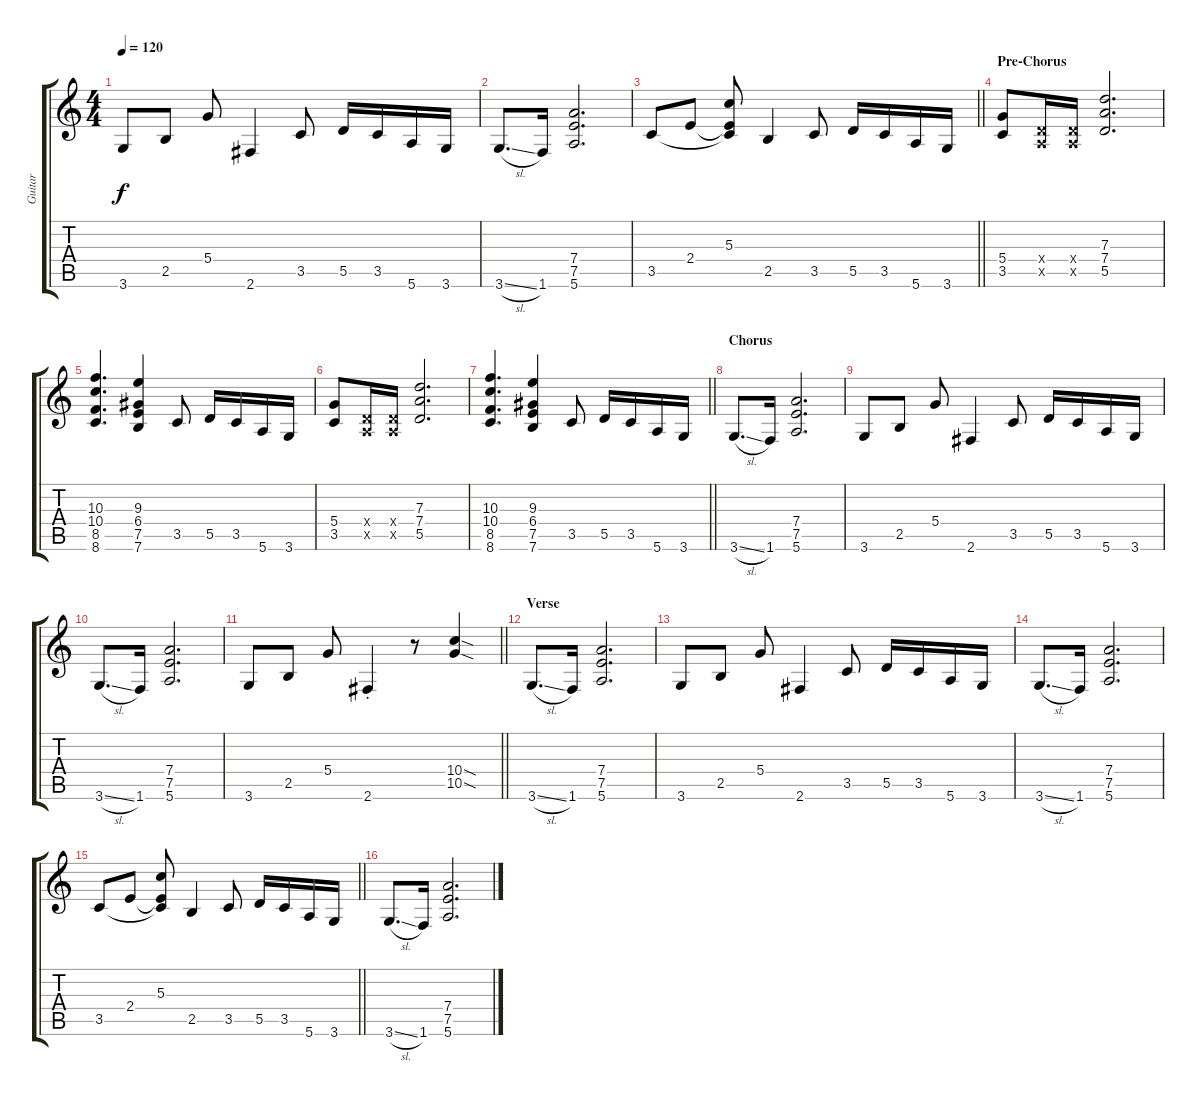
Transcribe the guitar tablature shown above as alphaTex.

\track ("Guitar" "Guitar") {instrument overdrivenguitar}
\staff {score tabs}
\tuning (E4 B3 G3 D3 A2 E2) {hide}
\ts (4 4)
\tempo 120
\clef g2
\ks c
3.6.8{dy f} 2.5.8 5.4.8 2.6.4 3.5.8 5.5.16 3.5.16 5.6.16 3.6.16 |
3.6{sl}.8{d} 1.6.16 (7.4 7.5 5.6).2{d} |
\barLineRight lightlight
3.5.8 2.4.8 (5.3 2.4{t} 3.5{t}).8 2.5.4 3.5.8 5.5.16 3.5.16 5.6.16 3.6.16 |
\section ("" "Pre-Chorus")
(5.4 3.5).8 (0.4{x} 0.5{x}).16 (0.4{x} 0.5{x}).16 (7.3 7.4 5.5).2{d} |
(10.3 10.4 8.5 8.6).4{d} (9.3 6.4 7.5 7.6).4 3.5.8 5.5.16 3.5.16 5.6.16 3.6.16 |
(5.4 3.5).8 (0.4{x} 0.5{x}).16 (0.4{x} 0.5{x}).16 (7.3 7.4 5.5).2{d} |
\barLineRight lightlight
(10.3 10.4 8.5 8.6).4{d} (9.3 6.4 7.5 7.6).4 3.5.8 5.5.16 3.5.16 5.6.16 3.6.16 |
\section ("" "Chorus")
3.6{sl}.8{d} 1.6.16 (7.4 7.5 5.6).2{d} |
3.6.8 2.5.8 5.4.8 2.6.4 3.5.8 5.5.16 3.5.16 5.6.16 3.6.16 |
3.6{sl}.8{d} 1.6.16 (7.4 7.5 5.6).2{d} |
\barLineRight lightlight
3.6.8 2.5.8 5.4.8 2.6{st}.4 r.8 (10.4{sod} 10.5{sod}).4 |
\section ("" "Verse")
3.6{sl}.8{d} 1.6.16 (7.4 7.5 5.6).2{d} |
3.6.8 2.5.8 5.4.8 2.6.4 3.5.8 5.5.16 3.5.16 5.6.16 3.6.16 |
3.6{sl}.8{d} 1.6.16 (7.4 7.5 5.6).2{d} |
\barLineRight lightlight
3.5.8 2.4.8 (5.3 2.4{t} 3.5{t}).8 2.5.4 3.5.8 5.5.16 3.5.16 5.6.16 3.6.16 |
3.6{sl}.8{d} 1.6.16 (7.4 7.5 5.6).2{d}
